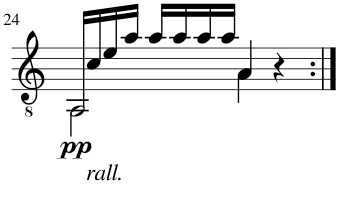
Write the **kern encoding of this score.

**kern	**dynam
*part1	*part1
*staff1	*staff1
*I"Classical Guitar	*
*I'Guit.	*
!!LO:PB:g=z
*clefGv2	*
*k[]	*
*M4/4	*
*met(c)	*
=24	=24
*^	*
!	!	!LO:DY:b
16AA/LL	2AA\	pp
!LO:TX:b:i:t=rall.	!	!
16c/	.	.
16e/	.	.
16a/JJ	.	.
16a/LL	.	.
16a/	.	.
16a/	.	.
16a/JJ	.	.
4A/	4A\	.
4r	4ryy	.
*v	*v	*
=:|!	=:|!
*-	*-
